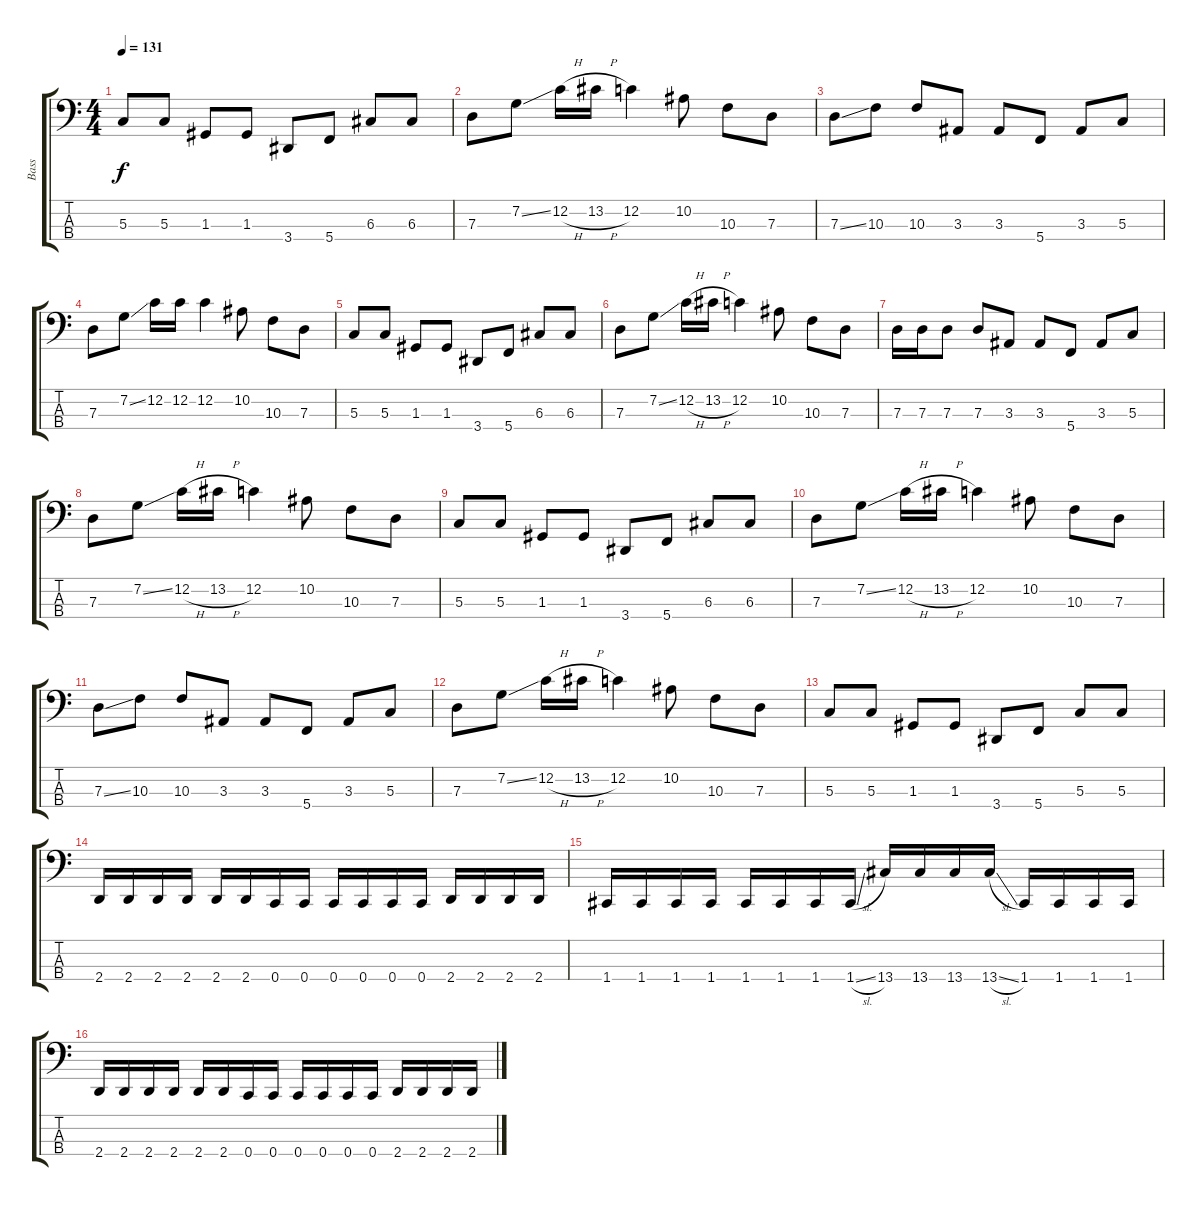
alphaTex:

\track ("Bass" "Bass") {instrument electricbassfinger}
\staff {score tabs}
\tuning (F2 C2 G1 C1) {hide}
\ts (4 4)
\tempo 131
\clef f4
\ks c
5.3.8{dy f} 5.3.8 1.3.8 1.3.8 3.4.8 5.4.8 6.3.8 6.3.8 |
7.3.8 7.2{ss}.8 12.2{h}.16 13.2{h}.16 12.2.4 10.2.8 10.3.8 7.3.8 |
7.3{ss}.8 10.3.8 10.3.8 3.3.8 3.3.8 5.4.8 3.3.8 5.3.8 |
7.3.8 7.2{ss}.8 12.2.16 12.2.16 12.2.4 10.2.8 10.3.8 7.3.8 |
5.3.8 5.3.8 1.3.8 1.3.8 3.4.8 5.4.8 6.3.8 6.3.8 |
7.3.8{volume 16 instrument lead8bassandlead} 7.2{ss}.8 12.2{h}.16 13.2{h}.16 12.2.4 10.2.8 10.3.8 7.3.8 |
7.3.16{instrument lead8bassandlead} 7.3.16 7.3.8 7.3.8 3.3.8 3.3.8 5.4.8 3.3.8 5.3.8 |
7.3.8{instrument lead8bassandlead} 7.2{ss}.8 12.2{h}.16 13.2{h}.16 12.2.4 10.2.8 10.3.8 7.3.8 |
5.3.8{instrument lead8bassandlead} 5.3.8 1.3.8 1.3.8 3.4.8 5.4.8 6.3.8 6.3.8 |
7.3.8{instrument lead8bassandlead} 7.2{ss}.8 12.2{h}.16 13.2{h}.16 12.2.4 10.2.8 10.3.8 7.3.8 |
7.3{ss}.8{instrument lead8bassandlead} 10.3.8 10.3.8 3.3.8 3.3.8 5.4.8 3.3.8 5.3.8 |
7.3.8{instrument lead8bassandlead} 7.2{ss}.8 12.2{h}.16 13.2{h}.16 12.2.4 10.2.8 10.3.8 7.3.8 |
5.3.8{instrument lead8bassandlead} 5.3.8 1.3.8 1.3.8 3.4.8 5.4.8 5.3.8 5.3.8 |
2.4.16{volume 14 instrument electricbassfinger} 2.4.16 2.4.16 2.4.16 2.4.16 2.4.16 0.4.16 0.4.16 0.4.16 0.4.16 0.4.16 0.4.16 2.4.16 2.4.16 2.4.16 2.4.16 |
1.4.16 1.4.16 1.4.16 1.4.16 1.4.16 1.4.16 1.4.16 1.4{sl}.16 13.4.16 13.4.16 13.4.16 13.4{sl}.16 1.4.16 1.4.16 1.4.16 1.4.16 |
2.4.16 2.4.16 2.4.16 2.4.16 2.4.16 2.4.16 0.4.16 0.4.16 0.4.16 0.4.16 0.4.16 0.4.16 2.4.16 2.4.16 2.4.16 2.4.16
